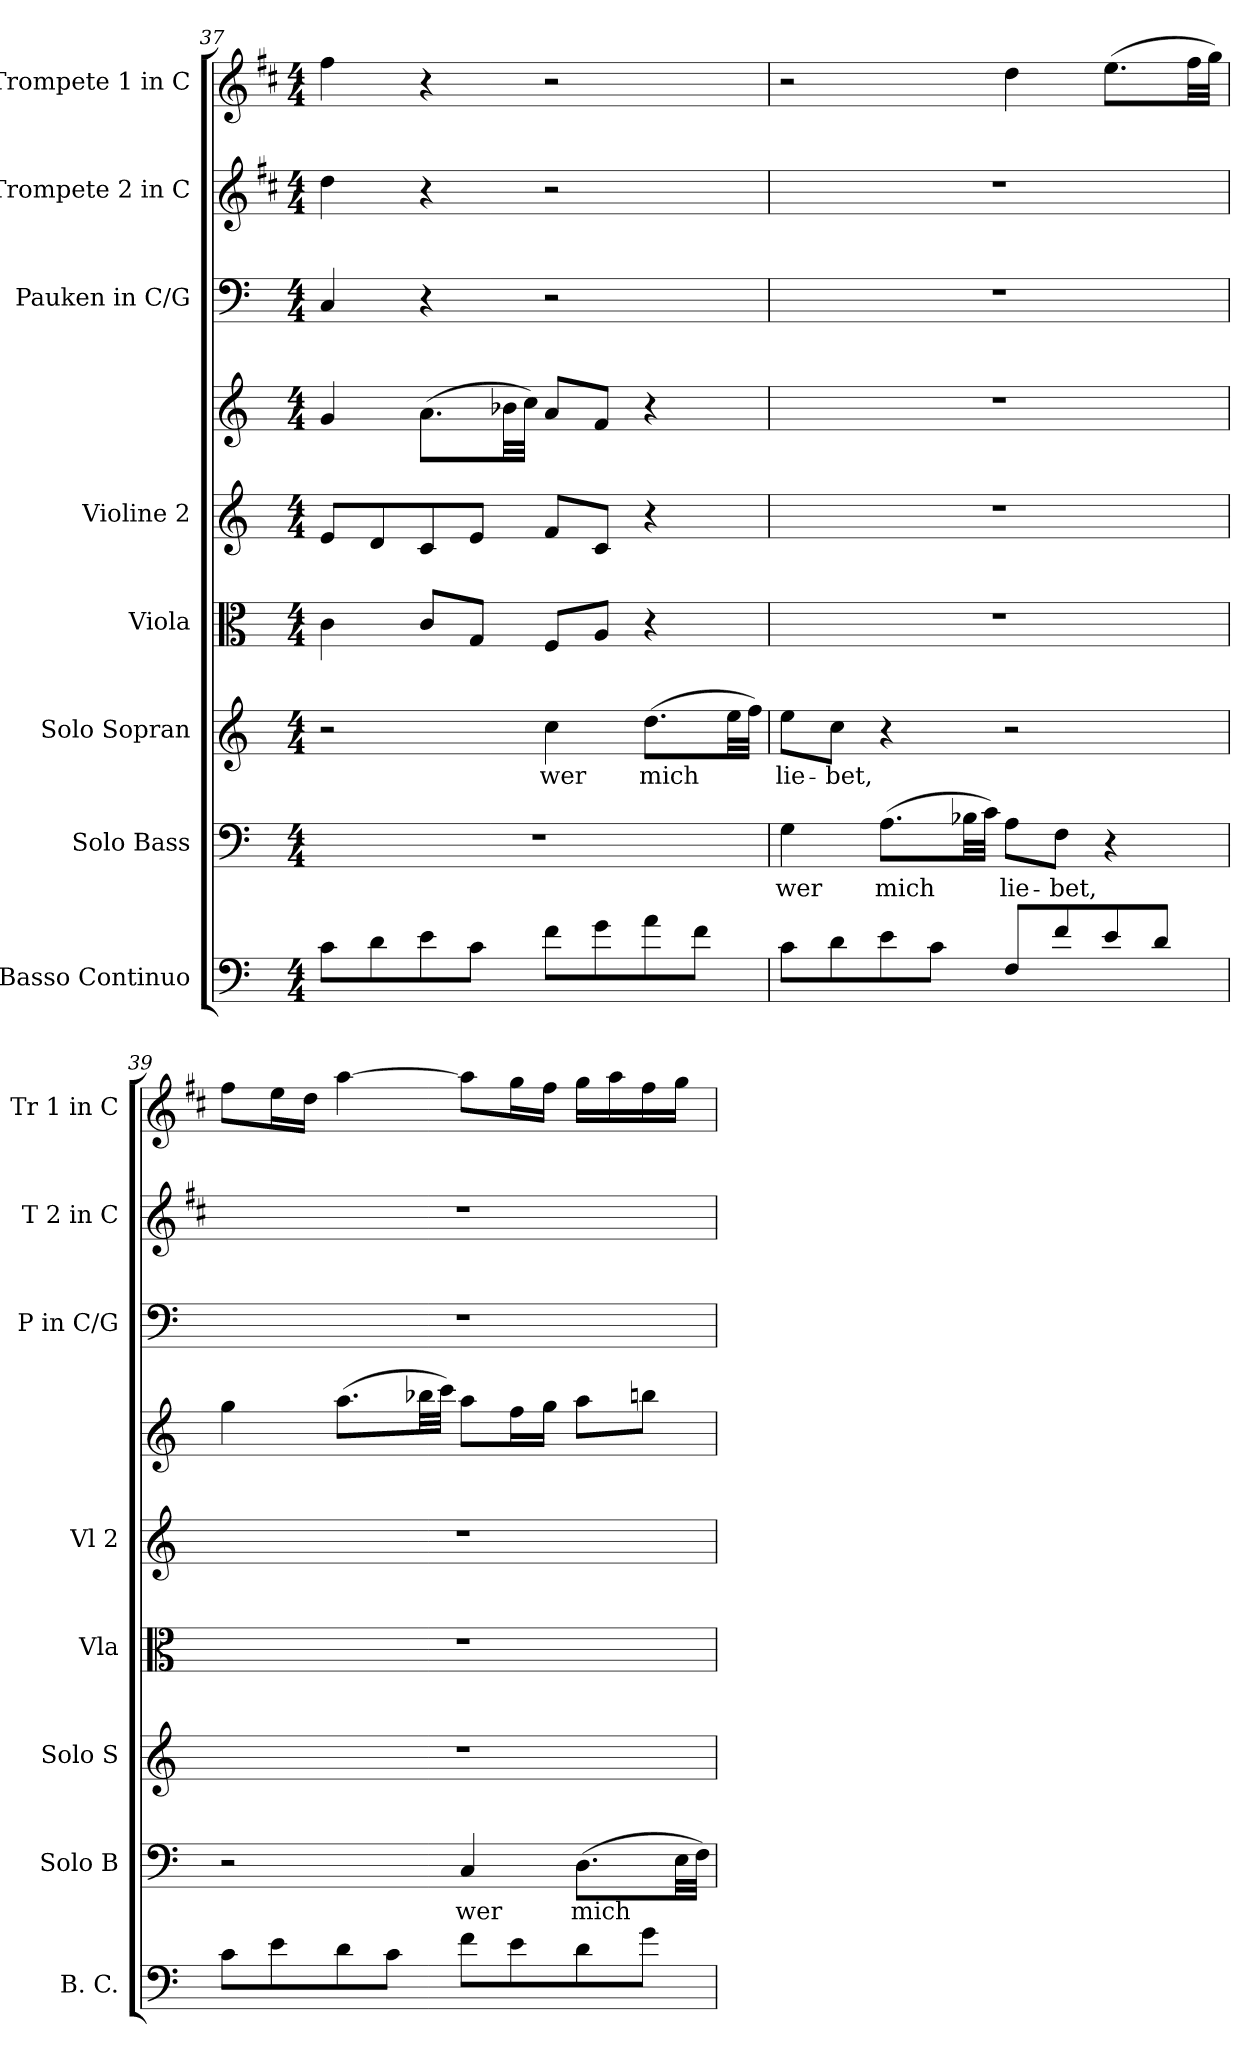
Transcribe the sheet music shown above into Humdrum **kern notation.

**kern	**kern	**text	**kern	**text	**kern	**kern	**kern	**kern	**kern	**kern
*part8	*part7	*part7	*part6	*part6	*part5	*part4	*part4	*part3	*part2	*part1
*staff9	*staff8	*staff8	*staff7	*staff7	*staff6	*staff5	*staff4	*staff3	*staff2	*staff1
*I"Basso Continuo	*I"Solo Bass	*	*I"Solo Sopran	*	*I"Viola	*I"Violine 2	*	*I"Pauken in C/G	*I"Trompete 2 in C	*I"Trompete 1 in C
*I'B. C.	*I'Solo B	*	*I'Solo S	*	*I'Vla	*I'Vl 2	*	*I'P in C/G	*I'T 2 in C	*I'Tr 1 in C
!!LO:LB:g=z
*clefF4	*clefF4	*	*clefG2	*	*clefC3	*clefG2	*clefG2	*clefF4	*clefG2	*clefG2
*ITrd7c12	*	*	*	*	*	*	*	*	*ITrd1c2	*ITrd1c2
*k[]	*k[]	*	*k[]	*	*k[]	*k[]	*k[]	*k[]	*k[]	*k[]
*M4/4	*M4/4	*	*M4/4	*	*M4/4	*M4/4	*M4/4	*M4/4	*M4/4	*M4/4
=37	=37	=37	=37	=37	=37	=37	=37	=37	=37	=37
8C\L	1r	.	2r	.	4c\	8e/L	4g/	4C/	4cc\	4ee\
8D\	.	.	.	.	.	8d/	.	.	.	.
8E\	.	.	.	.	8c/L	8c/	(8.a\L	4r	4r	4r
8C\J	.	.	.	.	8G/J	8e/J	.	.	.	.
.	.	.	.	.	.	.	32b-X\LL	.	.	.
.	.	.	.	.	.	.	32cc\JJJ)	.	.	.
!	!	!	!	!LO:LY:b	!	!	!	!	!	!
8F\L	.	.	4cc\	wer	8F/L	8f/L	8a/L	2r	2r	2r
8G\	.	.	.	.	8A/J	8c/J	8f/J	.	.	.
!	!	!	!	!LO:LY:b	!	!	!	!	!	!
8A\	.	.	(8.dd\L	mich	4r	4r	4r	.	.	.
8F\J	.	.	.	.	.	.	.	.	.	.
.	.	.	32ee\LL	.	.	.	.	.	.	.
.	.	.	32ff\JJJ)	.	.	.	.	.	.	.
=38	=38	=38	=38	=38	=38	=38	=38	=38	=38	=38
!	!	!LO:LY:b	!	!LO:LY:b	!	!	!	!	!	!
8C\L	4G\	wer	8ee\L	lie-	1r	1r	1r	1r	1r	2r
!	!	!	!	!LO:LY:b	!	!	!	!	!	!
8D\	.	.	8cc\J	bet,	.	.	.	.	.	.
!	!	!LO:LY:b	!	!	!	!	!	!	!	!
8E\	(8.A\L	mich	4r	.	.	.	.	.	.	.
8C\J	.	.	.	.	.	.	.	.	.	.
.	32B-X\LL	.	.	.	.	.	.	.	.	.
.	32c\JJJ)	.	.	.	.	.	.	.	.	.
!	!	!LO:LY:b	!	!	!	!	!	!	!	!
8FF/L	8A\L	lie-	2r	.	.	.	.	.	.	4cc\
!	!	!LO:LY:b	!	!	!	!	!	!	!	!
8F/	8F\J	bet,	.	.	.	.	.	.	.	.
8E/	4r	.	.	.	.	.	.	.	.	(8.dd\L
8D/J	.	.	.	.	.	.	.	.	.	.
.	.	.	.	.	.	.	.	.	.	32ee\LL
.	.	.	.	.	.	.	.	.	.	32ff\JJJ)
=39	=39	=39	=39	=39	=39	=39	=39	=39	=39	=39
8C\L	2r	.	1r	.	1r	1r	4gg\	1r	1r	8ee\L
8E\	.	.	.	.	.	.	.	.	.	16dd\L
.	.	.	.	.	.	.	.	.	.	16cc\JJ
8D\	.	.	.	.	.	.	(8.aa\L	.	.	[4gg\
8C\J	.	.	.	.	.	.	.	.	.	.
.	.	.	.	.	.	.	32bb-X\LL	.	.	.
.	.	.	.	.	.	.	32ccc\JJJ)	.	.	.
!	!	!LO:LY:b	!	!	!	!	!	!	!	!
8F\L	4C/	wer	.	.	.	.	8aa\L	.	.	8gg\L]
8E\	.	.	.	.	.	.	16ff\L	.	.	16ff\L
.	.	.	.	.	.	.	16gg\JJ	.	.	16ee\JJ
!	!	!LO:LY:b	!	!	!	!	!	!	!	!
8D\	(8.D\L	mich	.	.	.	.	8aa\L	.	.	16ff\LL
.	.	.	.	.	.	.	.	.	.	16gg\
8G\J	.	.	.	.	.	.	8bbn\J	.	.	16ee\
.	32E\LL	.	.	.	.	.	.	.	.	16ff\JJ
.	32F\JJJ)	.	.	.	.	.	.	.	.	.
=	=	=	=	=	=	=	=	=	=	=
*-	*-	*-	*-	*-	*-	*-	*-	*-	*-	*-
